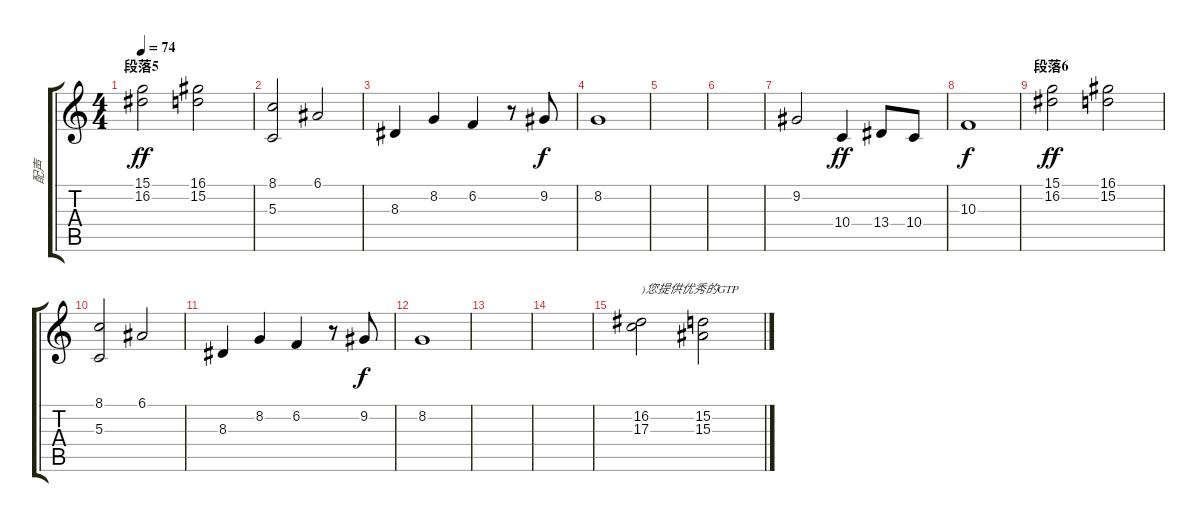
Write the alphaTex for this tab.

\track ("配声" "配声") {instrument voiceoohs}
\staff {score tabs}
\tuning (E4 B3 G3 D3 A2 E2) {hide}
\ts (4 4)
\section ("" "段落5")
\tempo 74
\clef g2
\ks c
(15.1 16.2).2{dy ff} (16.1 15.2).2 |
(8.1 5.3).2 6.1.2 |
8.3.4 8.2.4 6.2.4 r.8 9.2.8{dy f} |
8.2.1 |
|
|
9.2.2 10.4.4{dy ff} 13.4.8 10.4.8 |
10.3.1{dy f} |
\section ("" "段落6")
(15.1 16.2).2{dy ff} (16.1 15.2).2 |
(8.1 5.3).2 6.1.2 |
8.3.4 8.2.4 6.2.4 r.8 9.2.8{dy f} |
8.2.1 |
|
|
(16.2 17.3).2{txt ")您提供优秀的GTP"} (15.2 15.3).2
